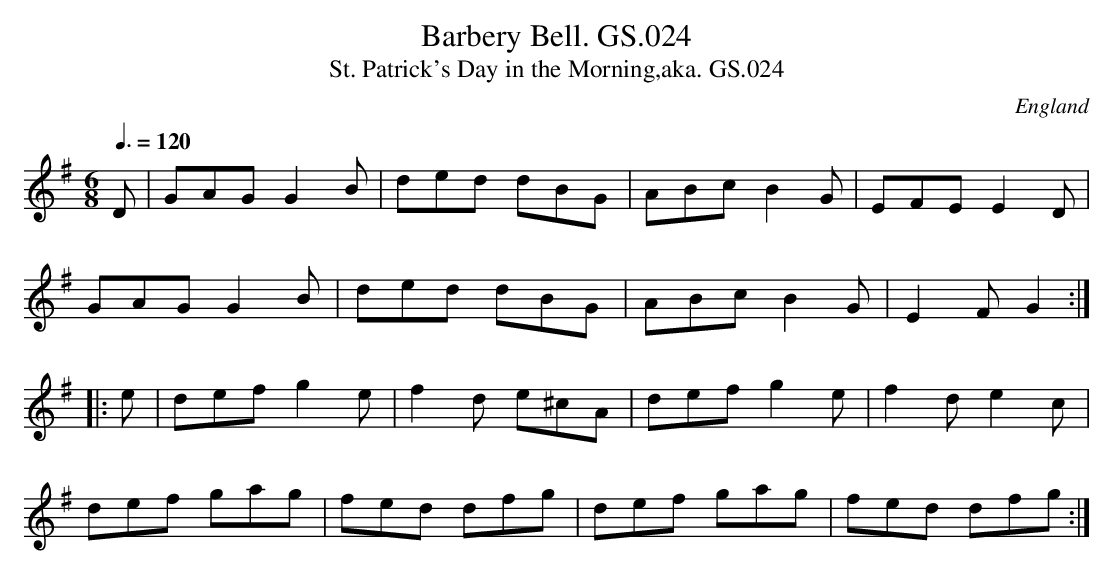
X:1
T:Barbery Bell. GS.024
T:St. Patrick's Day in the Morning,aka. GS.024
L:1/8
M:6/8
O:England
Q:3/8=120
K:G major
D | GAG G2B | ded dBG | ABc B2G | EFE E2D |!
GAG G2B | ded dBG | ABc B2G | E2 F G2 :|!
|:e | def g2e | f2d e^cA | def g2e | f2d e2 c |!
def gag | fed dfg | def gag | fed dfg :|
